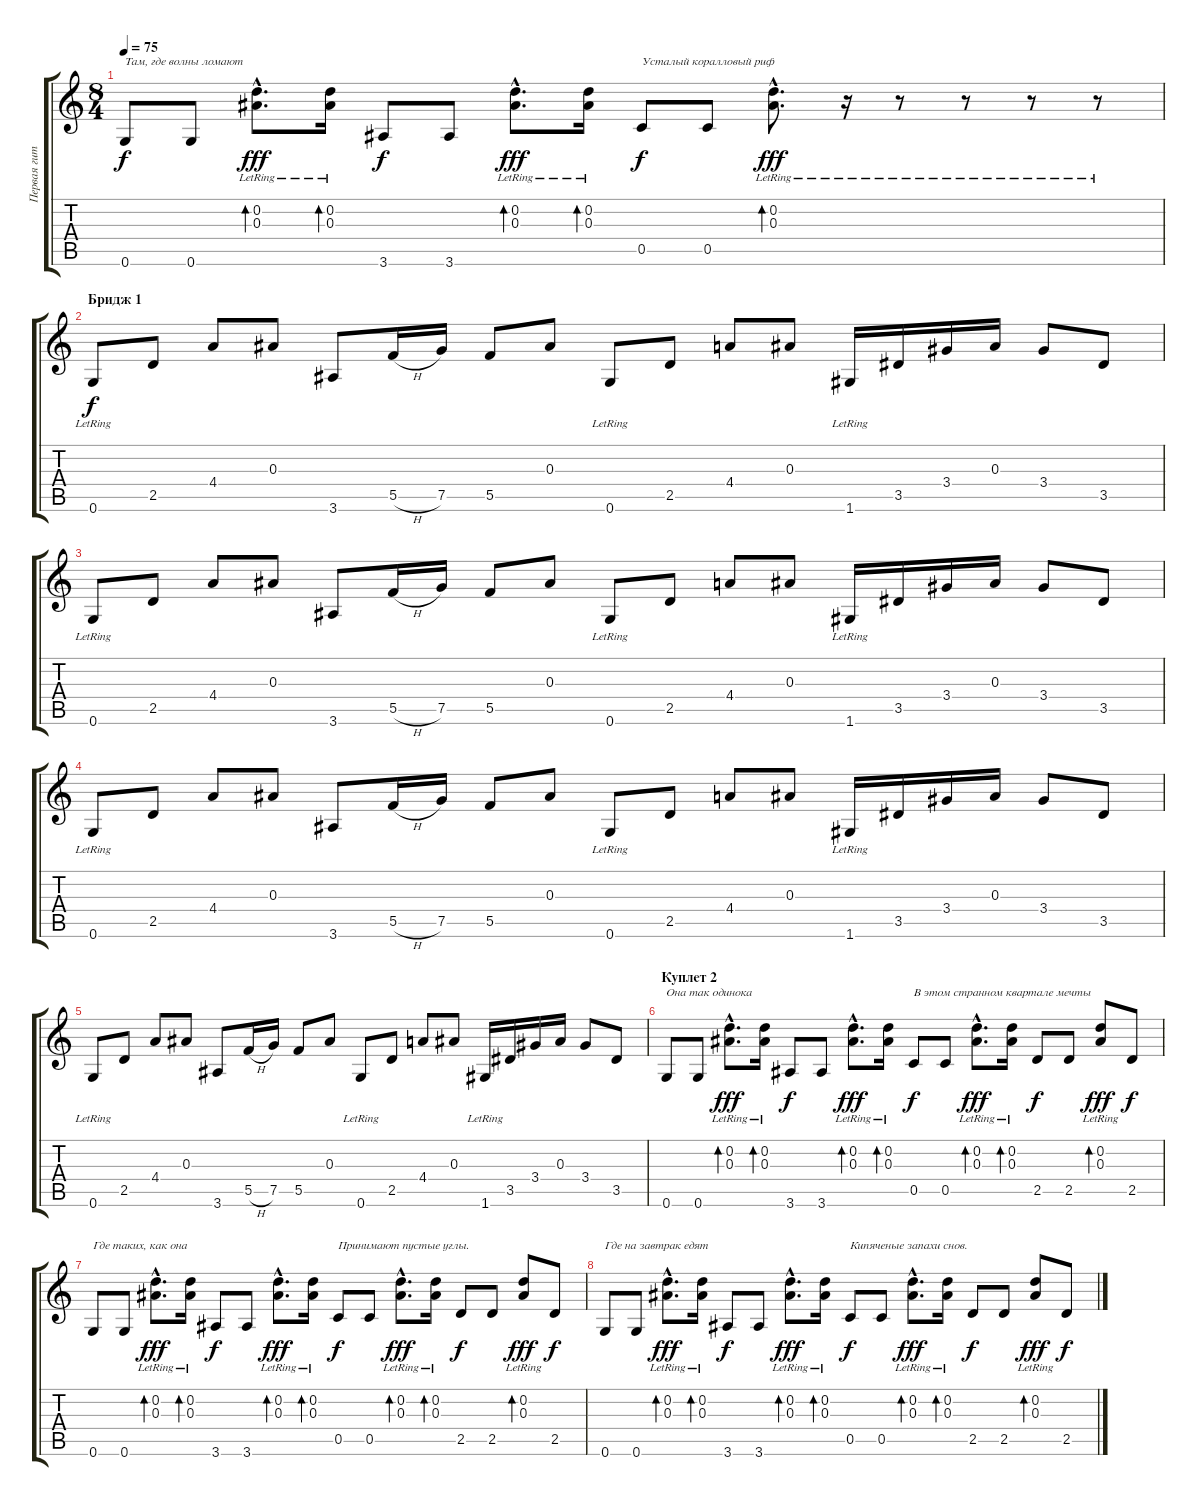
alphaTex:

\track ("Первая гитара" "Первая гит") {instrument acousticguitarnylon}
\staff {score tabs}
\tuning (G4 D4 Bb3 F3 C3 G2) {hide}
\ts (8 4)
\tempo 75
\clef g2
\ks c
0.6.8{txt "Там, где волны ломают" dy f} 0.6.8 (0.2{hac lr} 0.3{hac lr}).8{d bd 30 dy fff} (0.2{lr} 0.3{lr}).16{bd 30} 3.6.8{dy f} 3.6.8 (0.2{hac lr} 0.3{hac lr}).8{d bd 30 dy fff} (0.2{lr} 0.3{lr}).16{bd 30} 0.5.8{txt "Усталый коралловый риф" dy f} 0.5.8 (0.2{hac lr} 0.3{hac lr}).8{d bd 30 dy fff} r.16 r.8 r.8 r.8 r.8 |
\section ("" "Бридж 1")
0.6{lr}.8{dy f volume 10} 2.5.8 4.4.8 0.3.8 3.6.8 5.5{h}.16 7.5.16 5.5.8 0.3.8 0.6{lr}.8 2.5.8 4.4.8 0.3.8 1.6{lr}.16 3.5.16 3.4.16 0.3.16 3.4.8 3.5.8 |
0.6{lr}.8 2.5.8 4.4.8 0.3.8 3.6.8 5.5{h}.16 7.5.16 5.5.8 0.3.8 0.6{lr}.8 2.5.8 4.4.8 0.3.8 1.6{lr}.16 3.5.16 3.4.16 0.3.16 3.4.8 3.5.8 |
0.6{lr}.8 2.5.8 4.4.8 0.3.8 3.6.8 5.5{h}.16 7.5.16 5.5.8 0.3.8 0.6{lr}.8 2.5.8 4.4.8 0.3.8 1.6{lr}.16 3.5.16 3.4.16 0.3.16 3.4.8 3.5.8 |
0.6{lr}.8 2.5.8 4.4.8 0.3.8 3.6.8 5.5{h}.16 7.5.16 5.5.8 0.3.8 0.6{lr}.8 2.5.8 4.4.8 0.3.8 1.6{lr}.16 3.5.16 3.4.16 0.3.16 3.4.8 3.5.8 |
\section ("" "Куплет 2")
0.6.8{txt "Она так одинока" volume 7} 0.6.8 (0.2{hac lr} 0.3{hac lr}).8{d bd 30 dy fff} (0.2{lr} 0.3{lr}).16{bd 30} 3.6.8{dy f} 3.6.8 (0.2{hac lr} 0.3{hac lr}).8{d bd 30 dy fff} (0.2{lr} 0.3{lr}).16{bd 30} 0.5.8{txt "В этом странном квартале мечты" dy f} 0.5.8 (0.2{hac lr} 0.3{hac lr}).8{d bd 30 dy fff} (0.2{lr} 0.3{lr}).16{bd 30} 2.5.8{dy f} 2.5.8 (0.2{lr} 0.3{lr}).8{bd 30 dy fff} 2.5.8{dy f} |
0.6.8{txt "Где таких, как она"} 0.6.8 (0.2{hac lr} 0.3{hac lr}).8{d bd 30 dy fff} (0.2{lr} 0.3{lr}).16{bd 30} 3.6.8{dy f} 3.6.8 (0.2{hac lr} 0.3{hac lr}).8{d bd 30 dy fff} (0.2{lr} 0.3{lr}).16{bd 30} 0.5.8{txt "Принимают пустые углы." dy f} 0.5.8 (0.2{hac lr} 0.3{hac lr}).8{d bd 30 dy fff} (0.2{lr} 0.3{lr}).16{bd 30} 2.5.8{dy f} 2.5.8 (0.2{lr} 0.3{lr}).8{bd 30 dy fff} 2.5.8{dy f} |
0.6.8{txt "Где на завтрак едят"} 0.6.8 (0.2{hac lr} 0.3{hac lr}).8{d bd 30 dy fff} (0.2{lr} 0.3{lr}).16{bd 30} 3.6.8{dy f} 3.6.8 (0.2{hac lr} 0.3{hac lr}).8{d bd 30 dy fff} (0.2{lr} 0.3{lr}).16{bd 30} 0.5.8{txt "Кипяченые запахи снов." dy f} 0.5.8 (0.2{hac lr} 0.3{hac lr}).8{d bd 30 dy fff} (0.2{lr} 0.3{lr}).16{bd 30} 2.5.8{dy f} 2.5.8 (0.2{lr} 0.3{lr}).8{bd 30 dy fff} 2.5.8{dy f}
